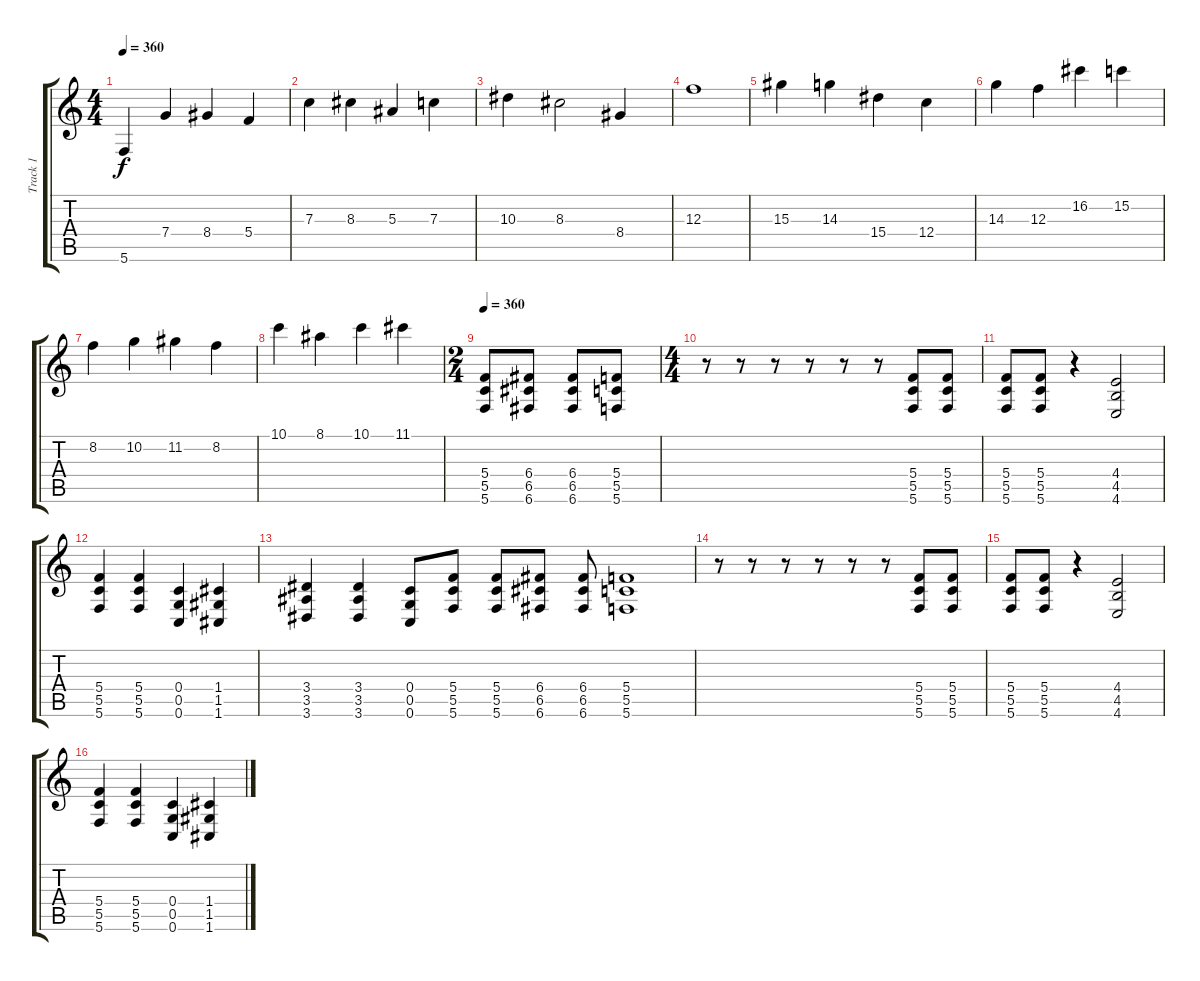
\track ("Track 1" "Track 1") {instrument overdrivenguitar}
\staff {score tabs}
\tuning (D4 A3 F3 C3 G2 C2) {hide}
\ts (4 4)
\tempo 360
\clef g2
\ks c
5.6.4{dy f} 7.4.4 8.4.4 5.4.4 |
7.3.4 8.3.4 5.3.4 7.3.4 |
10.3.4 8.3.2 8.4.4 |
12.3.1 |
15.3.4 14.3.4 15.4.4 12.4.4 |
14.3.4 12.3.4 16.2.4 15.2.4 |
8.2.4 10.2.4 11.2.4 8.2.4 |
10.1.4 8.1.4 10.1.4 11.1.4 |
\ts (2 4)
\tempo 360
(5.4 5.5 5.6).8{volume 13} (6.4 6.5 6.6).8 (6.4 6.5 6.6).8 (5.4 5.5 5.6).8 |
\ts (4 4)
r.8 r.8 r.8 r.8 r.8 r.8 (5.4 5.5 5.6).8 (5.4 5.5 5.6).8 |
(5.4 5.5 5.6).8 (5.4 5.5 5.6).8 r.4 (4.4 4.5 4.6).2 |
(5.4 5.5 5.6).4 (5.4 5.5 5.6).4 (0.4 0.5 0.6).4 (1.4 1.5 1.6).4 |
(3.4 3.5 3.6).4 (3.4 3.5 3.6).4 (0.4 0.5 0.6).8 (5.4 5.5 5.6).8 (5.4 5.5 5.6).8 (6.4 6.5 6.6).8 (6.4 6.5 6.6).8 (5.4 5.5 5.6).1 |
r.8 r.8 r.8 r.8 r.8 r.8 (5.4 5.5 5.6).8 (5.4 5.5 5.6).8 |
(5.4 5.5 5.6).8 (5.4 5.5 5.6).8 r.4 (4.4 4.5 4.6).2 |
(5.4 5.5 5.6).4 (5.4 5.5 5.6).4 (0.4 0.5 0.6).4 (1.4 1.5 1.6).4
